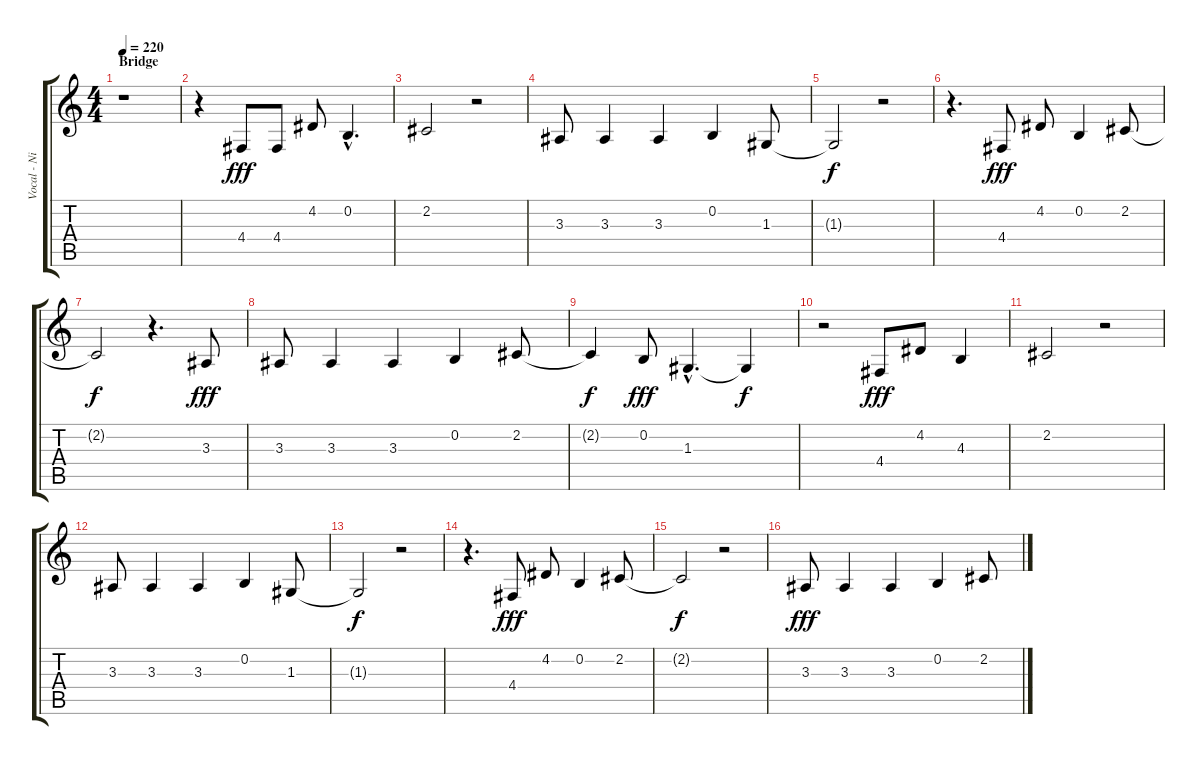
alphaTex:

\track ("Vocal - Nikola" "Vocal - Ni") {instrument flute}
\staff {score tabs}
\tuning (E4 B3 G3 D3 A2 E2) {hide}
\ts (4 4)
\section ("" "Bridge")
\tempo 220
\clef g2
\ks c
r.1{dy fff} |
r.4 4.4.8 4.4.8 4.2.8 0.2{hac}.4{d} |
2.2.2 r.2 |
3.3.8 3.3.4 3.3.4 0.2.4 1.3.8 |
1.3{t}.2{dy f} r.2 |
r.4{d} 4.4.8{dy fff} 4.2.8 0.2.4 2.2.8 |
2.2{t}.2{dy f} r.4{d} 3.3.8{dy fff} |
3.3.8 3.3.4 3.3.4 0.2.4 2.2.8 |
2.2{t}.4{dy f} 0.2.8{dy fff} 1.3{hac}.4{d} 1.3{t}.4{dy f} |
r.2 4.4.8{dy fff} 4.2.8 4.3.4 |
2.2.2 r.2 |
3.3.8 3.3.4 3.3.4 0.2.4 1.3.8 |
1.3{t}.2{dy f} r.2 |
r.4{d} 4.4.8{dy fff} 4.2.8 0.2.4 2.2.8 |
2.2{t}.2{dy f} r.2 |
3.3.8{dy fff} 3.3.4 3.3.4 0.2.4 2.2.8
